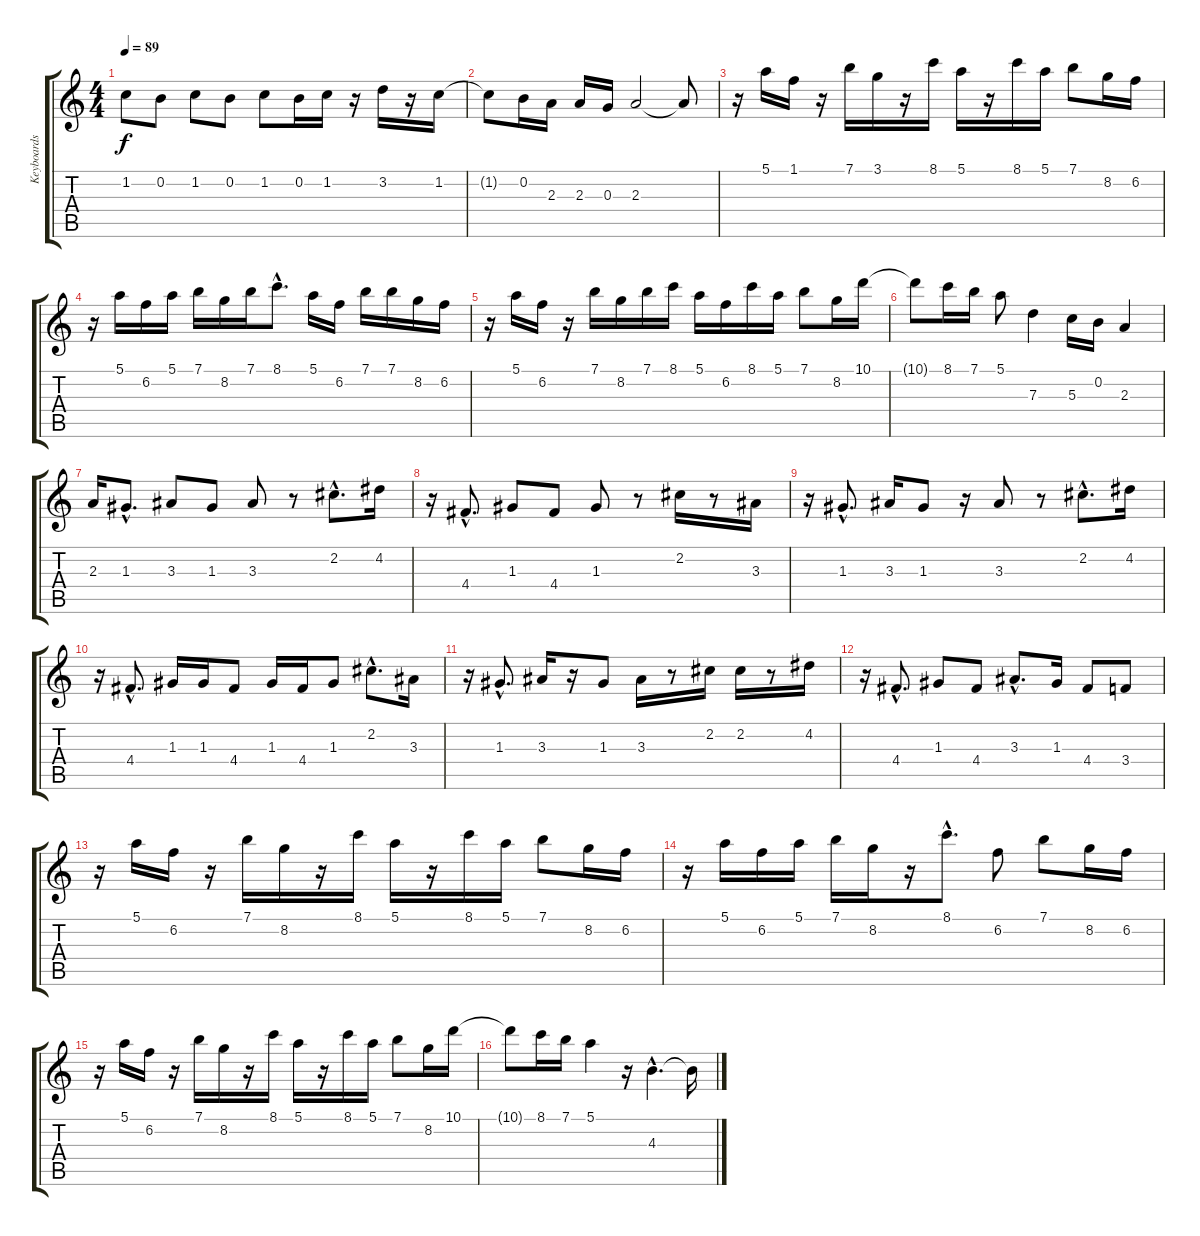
\track ("Keyboards 3" "Keyboards ") {instrument distortionguitar}
\staff {score tabs}
\tuning (E4 B3 G3 D3 A2 E2) {hide}
\ts (4 4)
\tempo 89
\clef g2
\ks c
1.2{t}.8{dy f} 0.2.8 1.2.8 0.2.8 1.2.8 0.2.16 1.2.16 r.16 3.2.16 r.16 1.2.16 |
1.2{t}.8 0.2.16 2.3.16 2.3.16 0.3.16 2.3.2 2.3{t}.8 |
r.16 5.1.16 1.1.16 r.16 7.1.16 3.1.16 r.16 8.1.16 5.1.16 r.16 8.1.16 5.1.16 7.1.8 8.2.16 6.2.16 |
r.16 5.1.16 6.2.16 5.1.16 7.1.16 8.2.16 7.1.16 8.1{hac}.8{d} 5.1.16 6.2.16 7.1.16 7.1.16 8.2.16 6.2.16 |
r.16 5.1.16 6.2.16 r.16 7.1.16 8.2.16 7.1.16 8.1.16 5.1.16 6.2.16 8.1.16 5.1.16 7.1.8 8.2.16 10.1.16 |
10.1{t}.8 8.1.16 7.1.16 5.1.8 7.3.4 5.3.16 0.2.16 2.3.4 |
2.3.16 1.3{hac}.8{d} 3.3.8 1.3.8 3.3.8 r.8 2.2{hac}.8{d} 4.2.16 |
r.16 4.4{hac}.8{d} 1.3.8 4.4.8 1.3.8 r.8 2.2.16 r.8 3.3.16 |
r.16 1.3{hac}.8{d} 3.3.16 1.3.8 r.16 3.3.8 r.8 2.2{hac}.8{d} 4.2.16 |
r.16 4.4{hac}.8{d} 1.3.16 1.3.16 4.4.8 1.3.16 4.4.16 1.3.8 2.2{hac}.8{d} 3.3.16 |
r.16 1.3{hac}.8{d} 3.3.16 r.16 1.3.8 3.3.16 r.8 2.2.16 2.2.16 r.8 4.2.16 |
r.16 4.4{hac}.8{d} 1.3.8 4.4.8 3.3{hac}.8{d} 1.3.16 4.4.8 3.4.8 |
r.16 5.1.16 6.2.16 r.16 7.1.16 8.2.16 r.16 8.1.16 5.1.16 r.16 8.1.16 5.1.16 7.1.8 8.2.16 6.2.16 |
r.16 5.1.16 6.2.16 5.1.16 7.1.16 8.2.16 r.16 8.1{hac}.8{d} 6.2.8 7.1.8 8.2.16 6.2.16 |
r.16 5.1.16 6.2.16 r.16 7.1.16 8.2.16 r.16 8.1.16 5.1.16 r.16 8.1.16 5.1.16 7.1.8 8.2.16 10.1.16 |
10.1{t}.8 8.1.16 7.1.16 5.1.4 r.16 4.3{hac}.4{d} 4.3{t}.16
